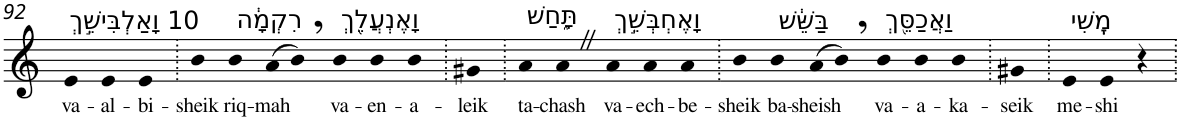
**kern	**text
*part1	*part1
*staff1	*staff1
*I"Piano	*
*I'Pno	*
!!LO:PB:g=z
*clefG2	*
*k[]	*
=92	=92
!LO:TX:a:t=10 וָאַלְבִּישֵׁ֣ךְ	!
!	!LO:LY:b
4e	va-
!	!LO:LY:b
4e	-al-
!	!LO:LY:b
4e	-bi-
=93.	=93.
!	!LO:LY:b
4b	-sheik
!LO:TX:a:t=רִקְמָ֔ה	!
!	!LO:LY:b
4b	riq-
!	!LO:LY:b
(>8a	-mah
8b,)	.
!LO:TX:a:t=וָאֶנְעֲלֵ֖ךְ	!
!	!LO:LY:b
4b	va-
!	!LO:LY:b
4b	-en-
!	!LO:LY:b
4b	-a-
=94.	=94.
!	!LO:LY:b
4g#X	-leik
=95.	=95.
!LO:TX:a:t=תָּ֑חַשׁ	!
!	!LO:LY:b
4a	ta-
!	!LO:LY:b
4aZ	-chash
!LO:TX:a:t=וָאֶחְבְּשֵׁ֣ךְ	!
!	!LO:LY:b
4a	va-
!	!LO:LY:b
4a	-ech-
!	!LO:LY:b
4a	-be-
=96.	=96.
!	!LO:LY:b
4b	-sheik
!LO:TX:a:t=בַּשֵּׁ֔שׁ	!
!	!LO:LY:b
4b	ba-
!	!LO:LY:b
(>8a	-sheish
8b,)	.
!LO:TX:a:t=וַאֲכַסֵּ֖ךְ	!
!	!LO:LY:b
4b	va-
!	!LO:LY:b
4b	-a-
!	!LO:LY:b
4b	-ka-
=97.	=97.
!	!LO:LY:b
4g#X	-seik
=98.	=98.
!LO:TX:a:t=מֶֽשִׁי	!
!	!LO:LY:b
4e	me-
!	!LO:LY:b
4e	-shi
4r	.
=.	=.
*-	*-
